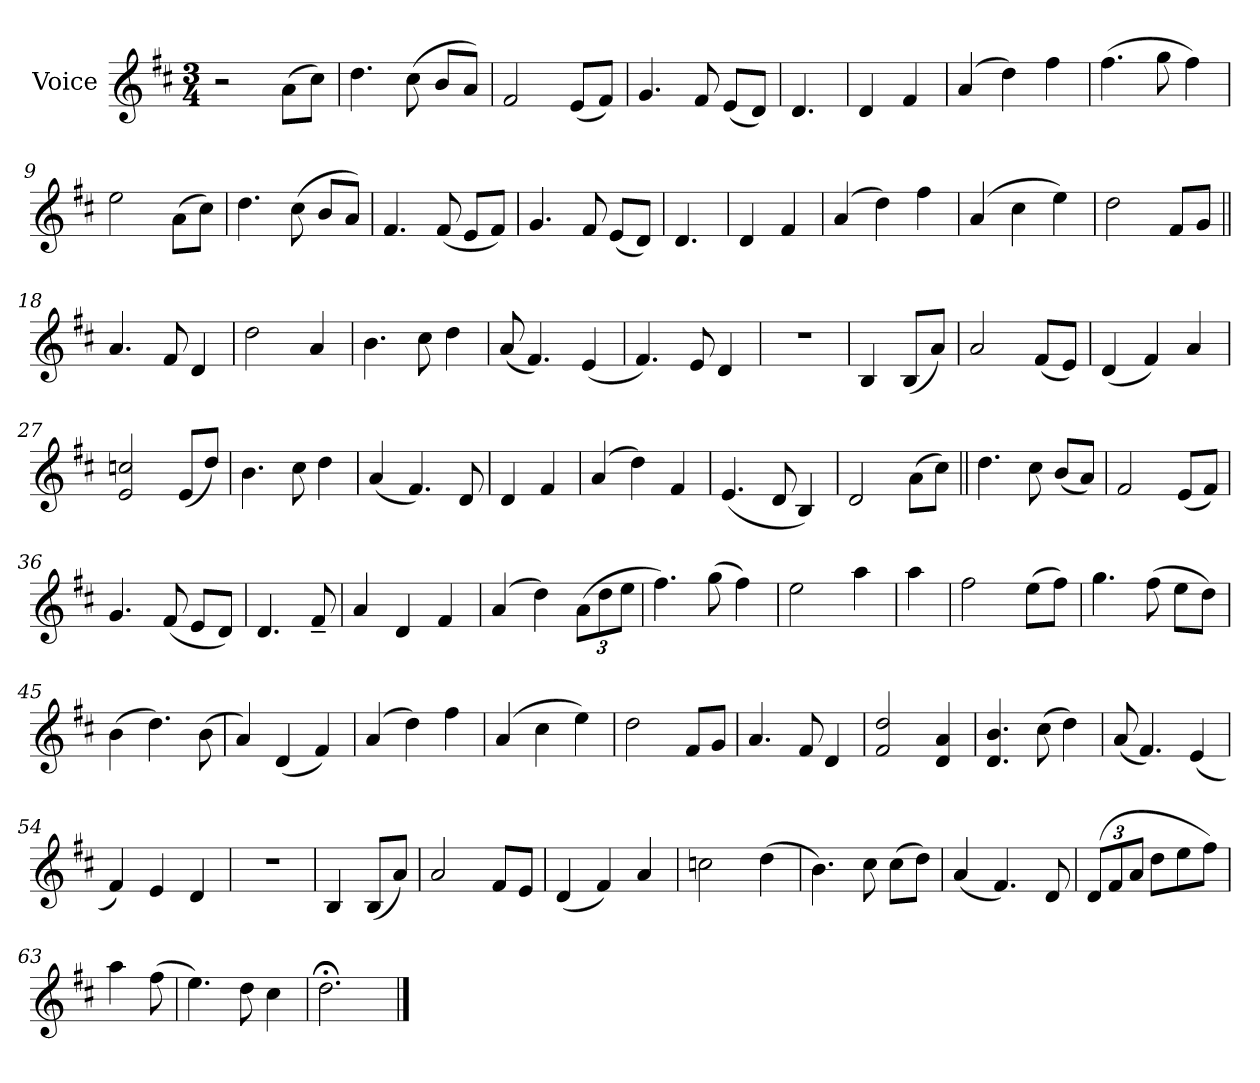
**kern
*part1
*staff1
*I"Voice
*I'Voice
*clefG2
*k[f#c#]
*M3/4
=1
2rcc
(>8a\L
8cc#\J)
=2
4.dd\
(>8cc#\
8b/L
8a/J)
=3
2f#/
(<8e/L
8f#/J)
=4
4.g/
8f#/
(<8e/L
8d/J)
=5
4.d/
=6
4d/
4f#/
=7
(<4a/
4dd\)
4ff#\
!!LO:LB:g=z
=8
(>4.ff#\
8gg\
4ff#\)
=9
2ee\
(>8a\L
8cc#\J)
=10
4.dd\
(>8cc#\
8b/L
8a/J)
=11
4.f#/
(<8f#/
8e/L
8f#/J)
=12
4.g/
8f#/
(<8e/L
8d/J)
=13
4.d/
=14
4d/
4f#/
!!LO:LB:g=z
=15
(<4a/
4dd\)
4ff#\
=16
(<4a/
4cc#\
4ee\)
=17
2dd\
8f#/L
8g/J
=18||
4.a/
8f#/
4d/
=19
2dd\
4a/
=20
4.b\
8cc#\
4dd\
=21
(<8a/
4.f#/)
(<4e/
!!LO:LB:g=z
=22
4.f#/)
8e/
4d/
=23
2.r
=24
4B/
(<8B/L
8a/J)
=25
2a/
(<8f#/L
8e/J)
=26
(<4d/
4f#/)
4a/
=27
2e/ 2ccn/
(<8e/L
8dd/J)
=28
4.b\
8cc#\
4dd\
!!LO:LB:g=z
=29
(<4a/
4.f#/)
8d/
=30
4d/
4f#/
=31
(<4a/
4dd\)
4f#/
=32
(<4.e/
8d/
4B/)
=33
2d/
(>8a\L
8cc#\J)
=34||
4.dd\
8cc#\
(<8b/L
8a/J)
=35
2f#/
(<8e/L
8f#/J)
!!LO:LB:g=z
=36
4.g/
(<8f#/
8e/L
8d/J)
=37
4.d/
8f#~</
=38
4a/
4d/
4f#/
=39
(<4a/
4dd\)
(>12a\L
12dd\
12ee\J
=40
4.ff#\)
(>8gg\
4ff#\)
=41
2ee\
4aa\
=42
4aa\
!!LO:LB:g=z
=43
2ff#\
(>8ee\L
8ff#\J)
=44
4.gg\
(>8ff#\
8ee\L
8dd\J)
=45
(>4b\
4.dd\)
(>8b\
=46
4a/)
(<4d/
4f#/)
=47
(<4a/
4dd\)
4ff#\
=48
(<4a/
4cc#\
4ee\)
=49
2dd\
8f#/L
8g/J
!!LO:LB:g=z
=50
4.a/
8f#/
4d/
=51
2f#/ 2dd/
4d/ 4a/
=52
4.d/ 4.b/
(>8cc#\
4dd\)
=53
(<8a/
4.f#/)
(<4e/
=54
4f#/)
4e/
4d/
=55
2.r
=56
4B/
(<8B/L
8a/J)
!!LO:LB:g=z
=57
2a/
8f#/L
8e/J
=58
(<4d/
4f#/)
4a/
=59
2ccn\
(>4dd\
=60
4.b\)
8cc#\
(>8cc#\L
8dd\J)
=61
(<4a/
4.f#/)
8d/
!!LO:LB:g=z
=62
(<12d/L
12f#/
12a/J
8dd\L
8ee\
8ff#\J)
=63
4aa\
(>8ff#\
=64
4.ee\)
8dd\
4cc#\
=65
2.dd;<\
==
*-
